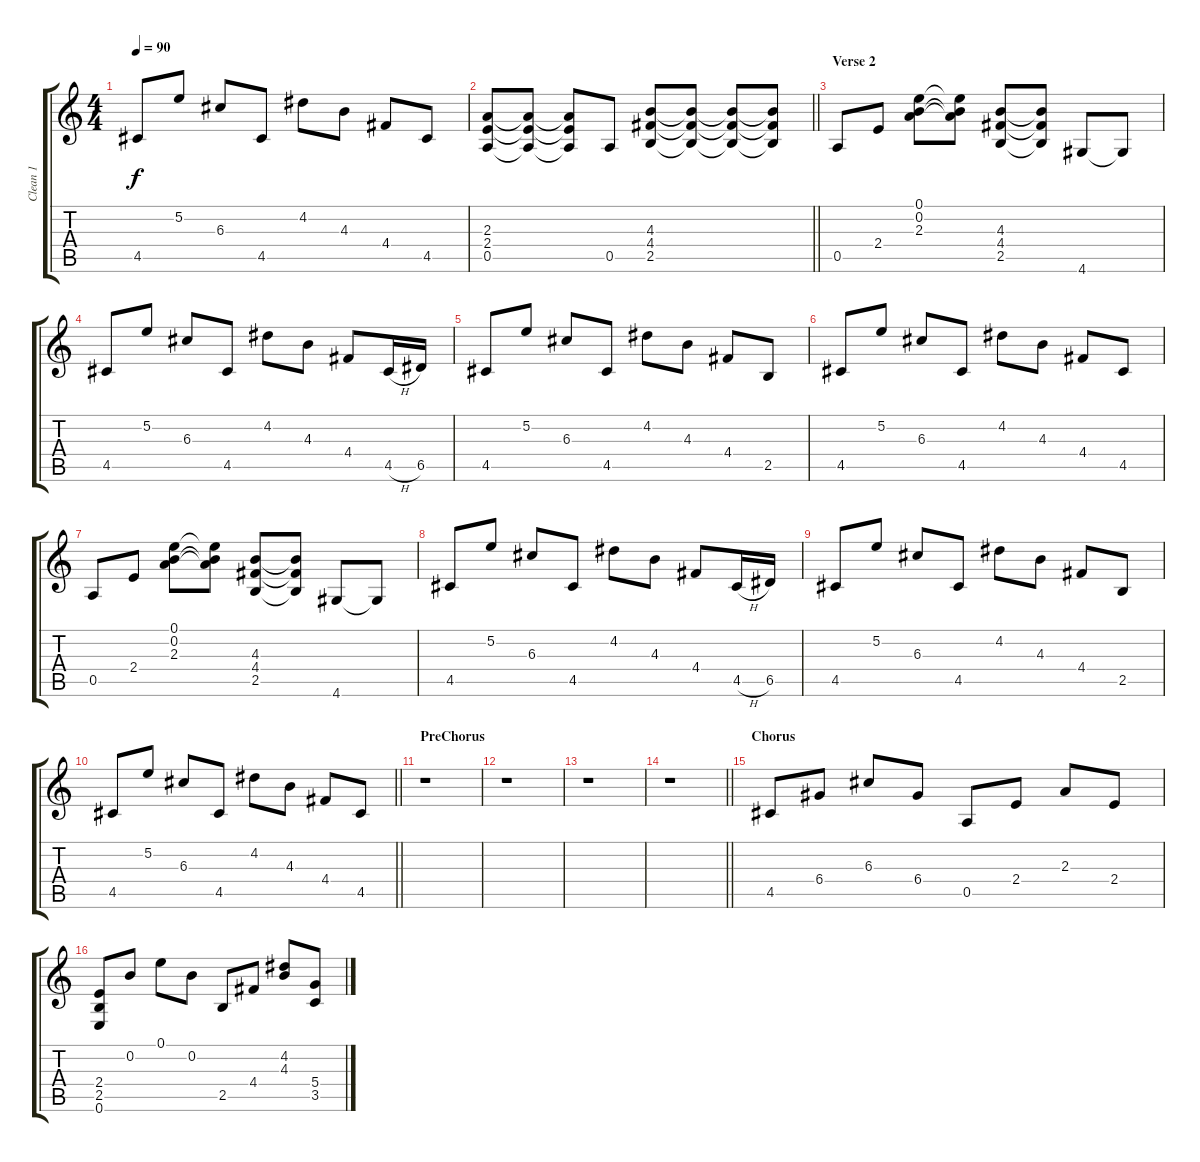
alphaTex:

\track ("Clean 1" "Clean 1") {mute instrument electricguitarclean}
\staff {score tabs}
\tuning (E4 B3 G3 D3 A2 E2) {hide}
\ts (4 4)
\tempo 90
\clef g2
\ks c
4.5.8{dy f} 5.2.8 6.3.8 4.5.8 4.2.8 4.3.8 4.4.8 4.5.8 |
\barLineRight lightlight
(2.3 2.4 0.5).8 (2.3{t} 2.4{t} 0.5{t}).8 (2.3{t} 2.4{t} 0.5{t}).8 0.5.8 (4.3 4.4 2.5).8 (4.3{t} 4.4{t} 2.5{t}).8 (4.3{t} 4.4{t} 2.5{t}).8 (4.3{t} 4.4{t} 2.5{t}).8 |
\section ("" "Verse 2")
0.5.8 2.4.8 (0.1 0.2 2.3).8 (0.1{t} 0.2{t} 2.3{t}).8 (4.3 4.4 2.5).8 (4.3{t} 4.4{t} 2.5{t}).8 4.6.8 4.6{t}.8 |
4.5.8 5.2.8 6.3.8 4.5.8 4.2.8 4.3.8 4.4.8 4.5{h}.16 6.5.16 |
4.5.8 5.2.8 6.3.8 4.5.8 4.2.8 4.3.8 4.4.8 2.5.8 |
4.5.8 5.2.8 6.3.8 4.5.8 4.2.8 4.3.8 4.4.8 4.5.8 |
0.5.8 2.4.8 (0.1 0.2 2.3).8 (0.1{t} 0.2{t} 2.3{t}).8 (4.3 4.4 2.5).8 (4.3{t} 4.4{t} 2.5{t}).8 4.6.8 4.6{t}.8 |
4.5.8 5.2.8 6.3.8 4.5.8 4.2.8 4.3.8 4.4.8 4.5{h}.16 6.5.16 |
4.5.8 5.2.8 6.3.8 4.5.8 4.2.8 4.3.8 4.4.8 2.5.8 |
\barLineRight lightlight
4.5.8 5.2.8 6.3.8 4.5.8 4.2.8 4.3.8 4.4.8 4.5.8 |
\section ("" "PreChorus")
r.1 |
r.1 |
r.1 |
\barLineRight lightlight
r.1 |
\section ("" "Chorus")
4.5.8 6.4.8 6.3.8 6.4.8 0.5.8 2.4.8 2.3.8 2.4.8 |
(2.4 2.5 0.6).8 0.2.8 0.1.8 0.2.8 2.5.8 4.4.8 (4.2 4.3).8 (5.4 3.5).8
